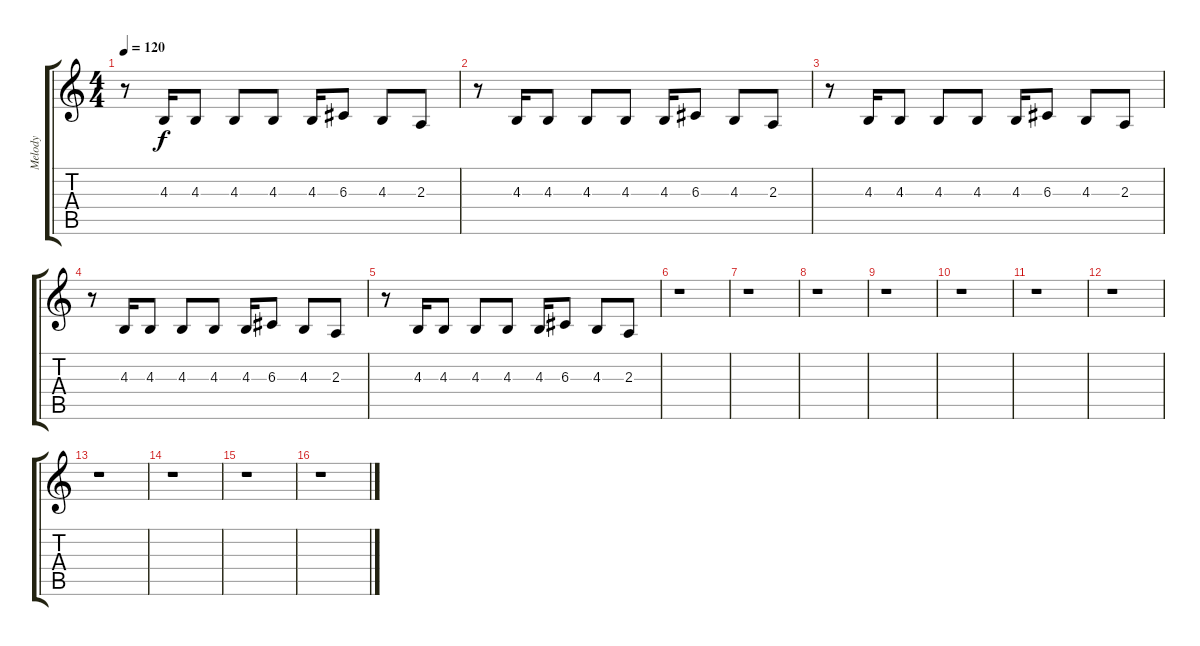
\track ("Melody" "Melody") {instrument flute}
\staff {score tabs}
\tuning (E4 B3 G3 D3 A2 E2) {hide}
\ts (4 4)
\tempo 120
\clef g2
\ks c
r.8{dy f} 4.3.16 4.3.8 4.3.8 4.3.8 4.3.16 6.3.8 4.3.8 2.3.8 |
r.8 4.3.16 4.3.8 4.3.8 4.3.8 4.3.16 6.3.8 4.3.8 2.3.8 |
r.8 4.3.16 4.3.8 4.3.8 4.3.8 4.3.16 6.3.8 4.3.8 2.3.8 |
r.8 4.3.16 4.3.8 4.3.8 4.3.8 4.3.16 6.3.8 4.3.8 2.3.8 |
r.8 4.3.16 4.3.8 4.3.8 4.3.8 4.3.16 6.3.8 4.3.8 2.3.8 |
\section ("" "")
r.1 |
r.1 |
r.1 |
r.1 |
\section ("" "")
r.1 |
r.1 |
r.1 |
r.1 |
r.1 |
r.1 |
r.1
